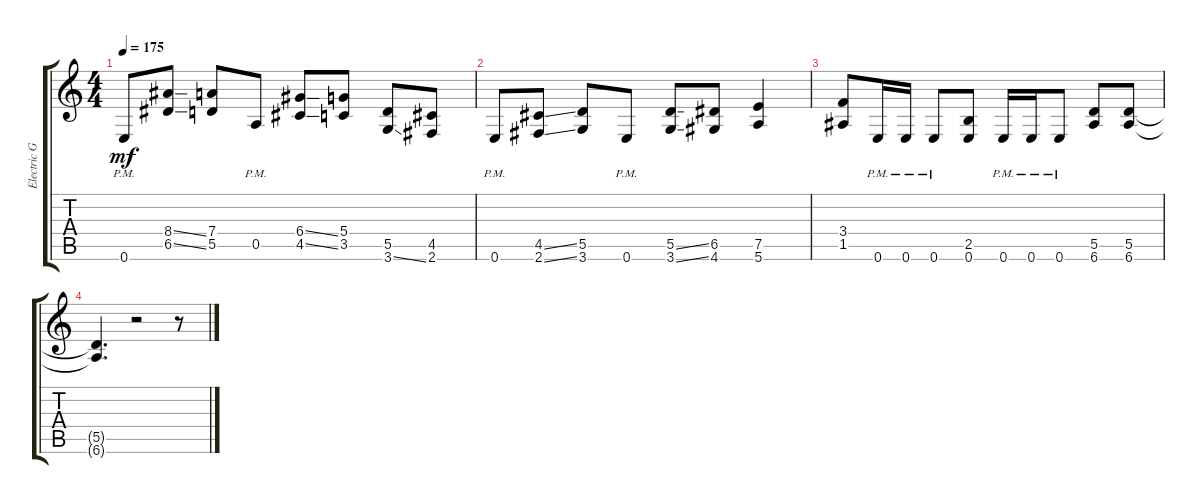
\track ("Electric Guitar" "Electric G") {instrument distortionguitar}
\staff {score tabs}
\tuning (E4 B3 G3 D3 A2 E2) {hide}
\ts (4 4)
\tempo 175
\clef g2
\ks c
0.6{pm}.8{dy mf} (8.4{ss} 6.5{ss}).8 (7.4 5.5).8 0.5{pm}.8 (6.4{ss} 4.5{ss}).8 (5.4 3.5).8 (5.5 3.6{ss}).8 (4.5 2.6).8 |
0.6{pm}.8 (4.5{ss} 2.6{ss}).8 (5.5 3.6).8 0.6{pm}.8 (5.5{ss} 3.6{ss}).8 (6.5 4.6).8 (7.5 5.6).4 |
(3.4 1.5).8 0.6{pm}.16 0.6{pm}.16 0.6{pm}.8 (2.5 0.6).8 0.6{pm}.16 0.6{pm}.16 0.6{pm}.8 (5.5 6.6).8 (5.5 6.6).8 |
(5.5{t} 6.6{t}).4{d} r.2 r.8
